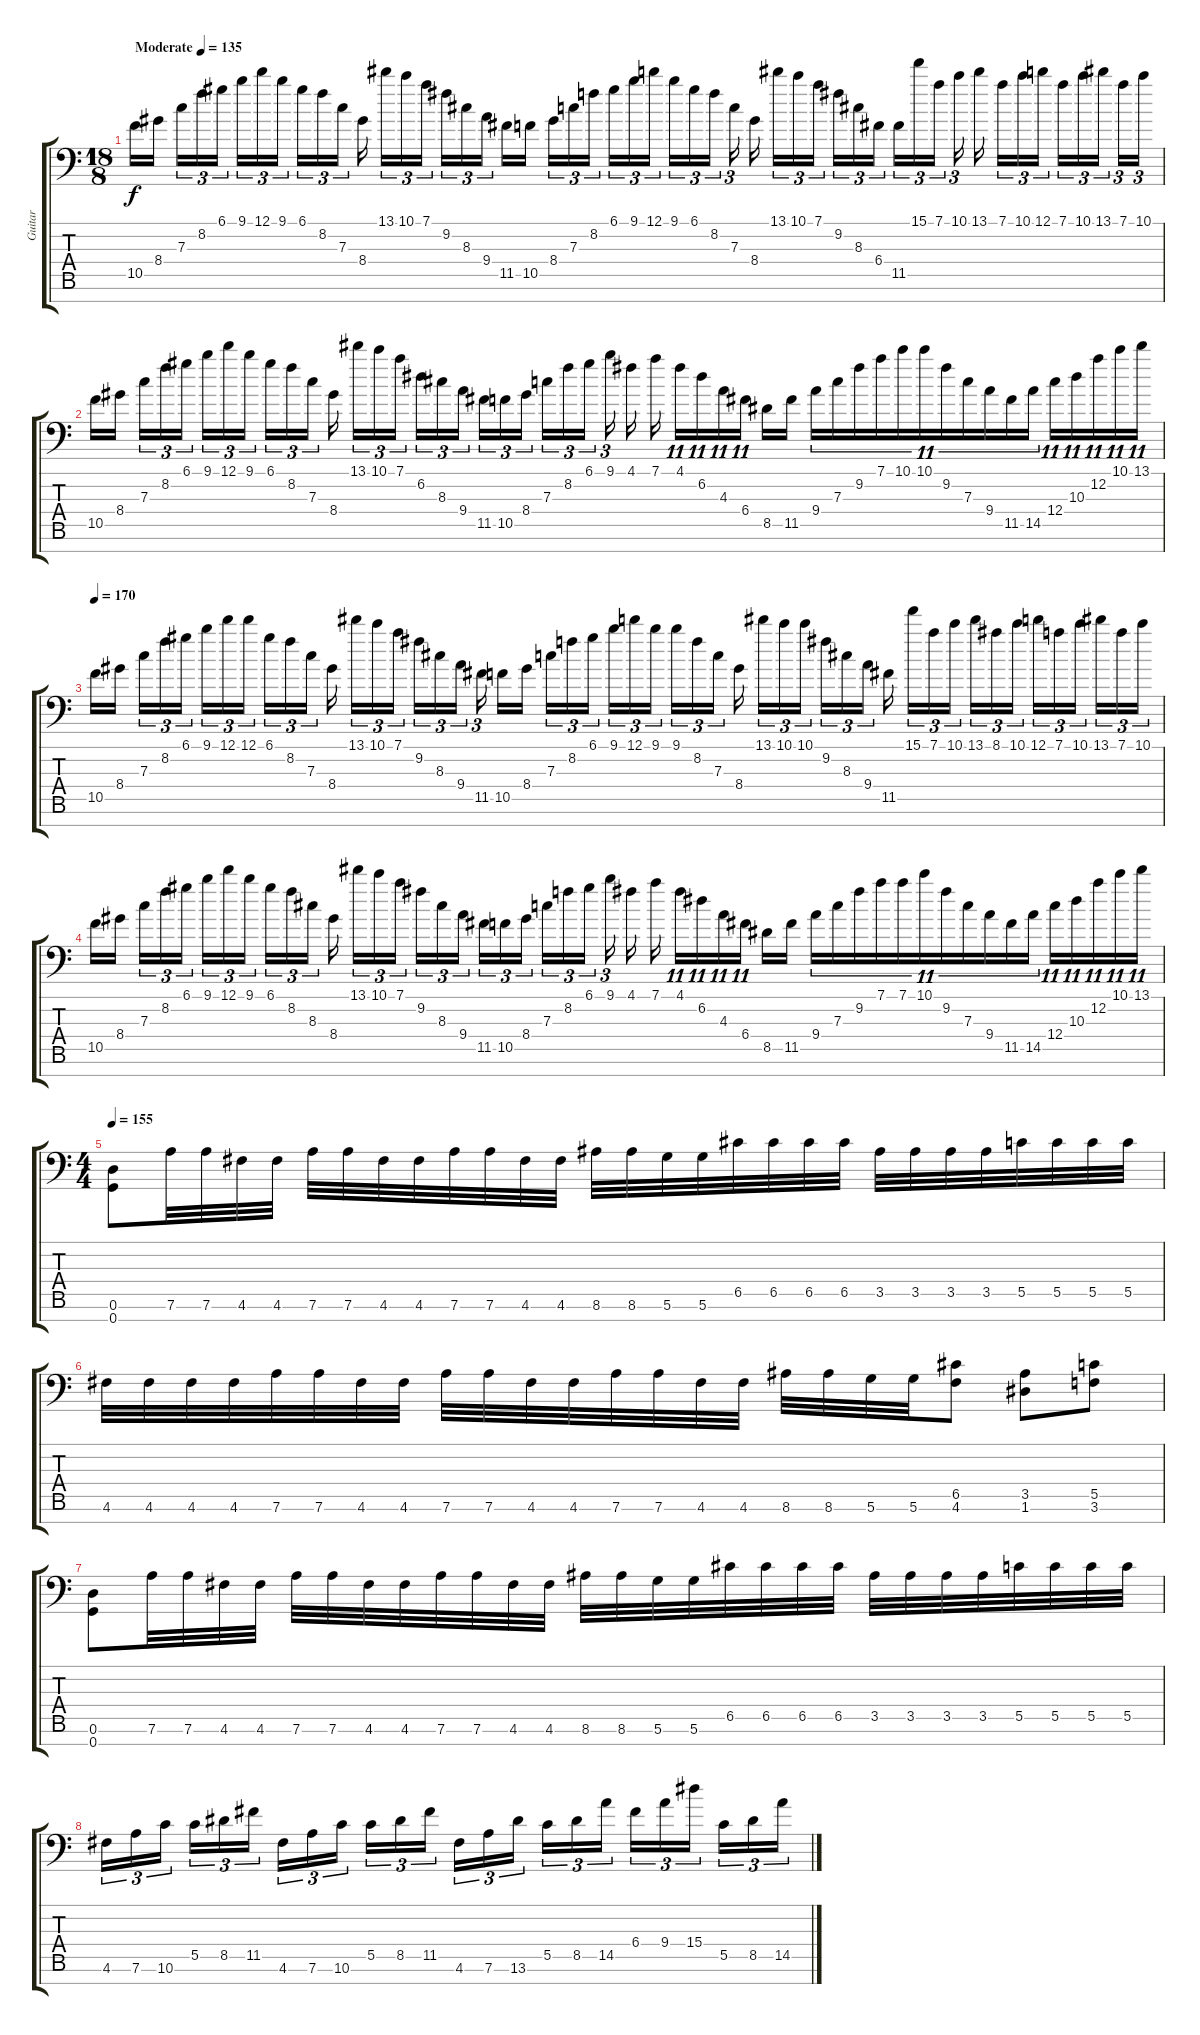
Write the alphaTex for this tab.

\track ("Guitar" "Guitar") {instrument distortionguitar}
\staff {score tabs}
\tuning (D4 A3 F3 C3 G2 D2 G1) {hide}
\ts (18 8)
\tempo (135 "Moderate")
\tempo 190
\tempo 180
\tempo (135 "Moderate")
\clef f4
\ks c
10.5.16{dy f instrument distortionguitar} 8.4.16{beam splitsecondary} 7.3.16{tu (3 2)} 8.2.16{tu (3 2)} 6.1.16{tu (3 2) beam splitsecondary} 9.1.16{tu (3 2)} 12.1.16{tu (3 2)} 9.1.16{tu (3 2)} 6.1.16{tu (3 2)} 8.2.16{tu (3 2)} 7.3.16{tu (3 2) beam splitsecondary} 8.4.16{beam splitsecondary} 13.1.16{tu (3 2)} 10.1.16{tu (3 2)} 7.1.16{tu (3 2) beam splitsecondary} 9.2.16{tu (3 2)} 8.3.16{tu (3 2)} 9.4.16{tu (3 2) beam splitsecondary} 11.5.16 10.5.16{beam splitsecondary} 8.4.16{tu (3 2)} 7.3.16{tu (3 2)} 8.2.16{tu (3 2) beam splitsecondary} 6.1.16{tu (3 2)} 9.1.16{tu (3 2)} 12.1.16{tu (3 2) beam splitsecondary} 9.1.16{tu (3 2)} 6.1.16{tu (3 2)} 8.2.16{tu (3 2) beam splitsecondary} 7.3.16{tu (3 2) beam splitsecondary} 8.4.16{beam splitsecondary} 13.1.16{tu (3 2)} 10.1.16{tu (3 2)} 7.1.16{tu (3 2) beam splitsecondary} 9.2.16{tu (3 2)} 8.3.16{tu (3 2)} 6.4.16{tu (3 2) beam splitsecondary} 11.5.16{tu (3 2)} 15.1.16{tu (3 2)} 7.1.16{tu (3 2) beam splitsecondary} 10.1.16{tu (3 2)} 13.1.16 7.1.16{tu (3 2)} 10.1.16{tu (3 2)} 12.1.16{tu (3 2) beam splitsecondary} 7.1.16{tu (3 2)} 10.1.16{tu (3 2)} 13.1.16{tu (3 2) beam splitsecondary} 7.1.16{tu (3 2)} 10.1.16{tu (3 2)} |
10.5.16 8.4.16{beam splitsecondary} 7.3.16{tu (3 2)} 8.2.16{tu (3 2)} 6.1.16{tu (3 2) beam splitsecondary} 9.1.16{tu (3 2)} 12.1.16{tu (3 2)} 9.1.16{tu (3 2)} 6.1.16{tu (3 2)} 8.2.16{tu (3 2)} 7.3.16{tu (3 2) beam splitsecondary} 8.4.16{beam splitsecondary} 13.1.16{tu (3 2)} 10.1.16{tu (3 2)} 7.1.16{tu (3 2) beam splitsecondary} 6.2.16{tu (3 2)} 8.3.16{tu (3 2)} 9.4.16{tu (3 2) beam splitsecondary} 11.5.16{tu (3 2)} 10.5.16{tu (3 2)} 8.4.16{tu (3 2) beam splitsecondary} 7.3.16{tu (3 2)} 8.2.16{tu (3 2)} 6.1.16{tu (3 2) beam splitsecondary} 9.1.16{tu (3 2)} 4.1.16 7.1.16{beam splitsecondary} 4.1.16{tu (11 8)} 6.2.16{tu (11 8)} 4.3.16{tu (11 8)} 6.4.16{tu (11 8) beam splitsecondary} 8.5.16 11.5.16 9.4.16{tu (11 8)} 7.3.16{tu (11 8)} 9.2.16{tu (11 8)} 7.1.16{tu (11 8)} 10.1.16{tu (11 8)} 10.1.16{tu (11 8)} 9.2.16{tu (11 8)} 7.3.16{tu (11 8)} 9.4.16{tu (11 8)} 11.5.16{tu (11 8)} 14.5.16{tu (11 8) beam splitsecondary} 12.4.16{tu (11 8)} 10.3.16{tu (11 8)} 12.2.16{tu (11 8)} 10.1.16{tu (11 8)} 13.1.16{tu (11 8)} |
\tempo 170
10.5.16 8.4.16{beam splitsecondary} 7.3.16{tu (3 2)} 8.2.16{tu (3 2)} 6.1.16{tu (3 2) beam splitsecondary} 9.1.16{tu (3 2)} 12.1.16{tu (3 2)} 12.1.16{tu (3 2)} 6.1.16{tu (3 2)} 8.2.16{tu (3 2)} 7.3.16{tu (3 2) beam splitsecondary} 8.4.16{beam splitsecondary} 13.1.16{tu (3 2)} 10.1.16{tu (3 2)} 7.1.16{tu (3 2) beam splitsecondary} 9.2.16{tu (3 2)} 8.3.16{tu (3 2)} 9.4.16{tu (3 2) beam splitsecondary} 11.5.16{tu (3 2) beam splitsecondary} 10.5.16 8.4.16{beam splitsecondary} 7.3.16{tu (3 2)} 8.2.16{tu (3 2)} 6.1.16{tu (3 2) beam splitsecondary} 9.1.16{tu (3 2)} 12.1.16{tu (3 2)} 9.1.16{tu (3 2) beam splitsecondary} 9.1.16{tu (3 2)} 8.2.16{tu (3 2)} 7.3.16{tu (3 2) beam splitsecondary} 8.4.16{beam splitsecondary} 13.1.16{tu (3 2)} 10.1.16{tu (3 2)} 10.1.16{tu (3 2) beam splitsecondary} 9.2.16{tu (3 2)} 8.3.16{tu (3 2)} 9.4.16{tu (3 2) beam splitsecondary} 11.5.16{beam splitsecondary} 15.1.16{tu (3 2)} 7.1.16{tu (3 2)} 10.1.16{tu (3 2) beam splitsecondary} 13.1.16{tu (3 2)} 8.1.16{tu (3 2)} 10.1.16{tu (3 2) beam splitsecondary} 12.1.16{tu (3 2)} 7.1.16{tu (3 2)} 10.1.16{tu (3 2) beam splitsecondary} 13.1.16{tu (3 2)} 7.1.16{tu (3 2)} 10.1.16{tu (3 2)} |
10.5.16 8.4.16{beam splitsecondary} 7.3.16{tu (3 2)} 8.2.16{tu (3 2)} 6.1.16{tu (3 2) beam splitsecondary} 9.1.16{tu (3 2)} 12.1.16{tu (3 2)} 9.1.16{tu (3 2)} 6.1.16{tu (3 2)} 8.2.16{tu (3 2)} 8.3.16{tu (3 2) beam splitsecondary} 8.4.16{beam splitsecondary} 13.1.16{tu (3 2)} 10.1.16{tu (3 2)} 7.1.16{tu (3 2) beam splitsecondary} 9.2.16{tu (3 2)} 8.3.16{tu (3 2)} 9.4.16{tu (3 2) beam splitsecondary} 11.5.16{tu (3 2)} 10.5.16{tu (3 2)} 8.4.16{tu (3 2) beam splitsecondary} 7.3.16{tu (3 2)} 8.2.16{tu (3 2)} 6.1.16{tu (3 2) beam splitsecondary} 9.1.16{tu (3 2)} 4.1.16 7.1.16{beam splitsecondary} 4.1.16{tu (11 8)} 6.2.16{tu (11 8)} 4.3.16{tu (11 8)} 6.4.16{tu (11 8) beam splitsecondary} 8.5.16 11.5.16 9.4.16{tu (11 8)} 7.3.16{tu (11 8)} 9.2.16{tu (11 8)} 7.1.16{tu (11 8)} 7.1.16{tu (11 8)} 10.1.16{tu (11 8)} 9.2.16{tu (11 8)} 7.3.16{tu (11 8)} 9.4.16{tu (11 8)} 11.5.16{tu (11 8)} 14.5.16{tu (11 8) beam splitsecondary} 12.4.16{tu (11 8)} 10.3.16{tu (11 8)} 12.2.16{tu (11 8)} 10.1.16{tu (11 8)} 13.1.16{tu (11 8)} |
\ts (4 4)
\tempo 155
(0.6 0.7).8 7.6.32 7.6.32 4.6.32 4.6.32 7.6.32 7.6.32 4.6.32 4.6.32 7.6.32 7.6.32 4.6.32 4.6.32 8.6.32 8.6.32 5.6.32 5.6.32 6.5.32 6.5.32 6.5.32 6.5.32 3.5.32 3.5.32 3.5.32 3.5.32 5.5.32 5.5.32 5.5.32 5.5.32 |
4.6.32 4.6.32 4.6.32 4.6.32 7.6.32 7.6.32 4.6.32 4.6.32 7.6.32 7.6.32 4.6.32 4.6.32 7.6.32 7.6.32 4.6.32 4.6.32 8.6.32 8.6.32 5.6.32 5.6.32 (6.5 4.6).8 (3.5 1.6).8 (5.5 3.6).8 |
(0.6 0.7).8 7.6.32 7.6.32 4.6.32 4.6.32 7.6.32 7.6.32 4.6.32 4.6.32 7.6.32 7.6.32 4.6.32 4.6.32 8.6.32 8.6.32 5.6.32 5.6.32 6.5.32 6.5.32 6.5.32 6.5.32 3.5.32 3.5.32 3.5.32 3.5.32 5.5.32 5.5.32 5.5.32 5.5.32 |
4.6.16{tu (3 2)} 7.6.16{tu (3 2)} 10.6.16{tu (3 2) beam splitsecondary} 5.5.16{tu (3 2)} 8.5.16{tu (3 2)} 11.5.16{tu (3 2)} 4.6.16{tu (3 2)} 7.6.16{tu (3 2)} 10.6.16{tu (3 2) beam splitsecondary} 5.5.16{tu (3 2)} 8.5.16{tu (3 2)} 11.5.16{tu (3 2)} 4.6.16{tu (3 2)} 7.6.16{tu (3 2)} 13.6.16{tu (3 2) beam splitsecondary} 5.5.16{tu (3 2)} 8.5.16{tu (3 2)} 14.5.16{tu (3 2)} 6.4.16{tu (3 2)} 9.4.16{tu (3 2)} 15.4.16{tu (3 2) beam splitsecondary} 5.5.16{tu (3 2)} 8.5.16{tu (3 2)} 14.5.16{tu (3 2)}
